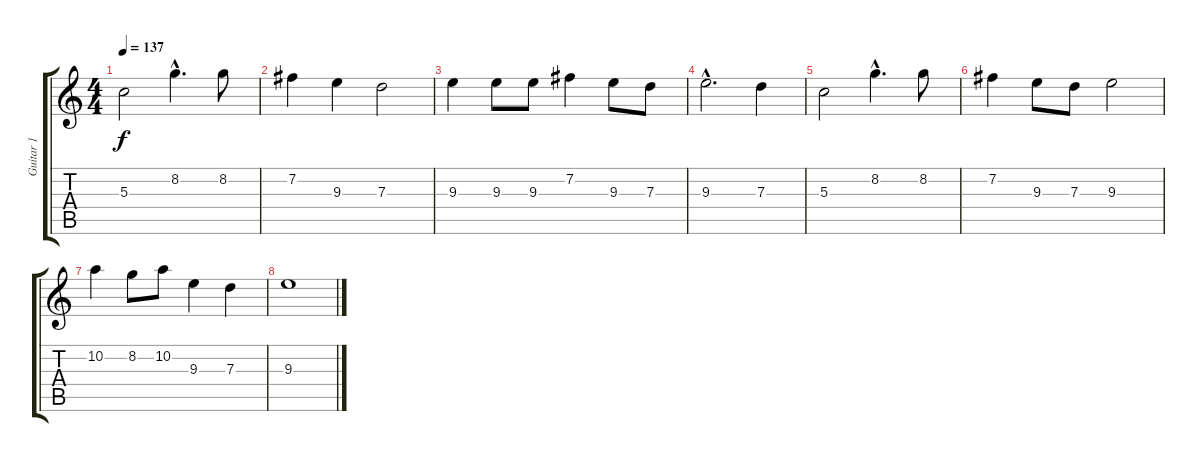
\track ("Guitar 1" "Guitar 1") {instrument acousticguitarsteel}
\staff {score tabs}
\tuning (E4 B3 G3 D3 A2 E2) {hide}
\ts (4 4)
\tempo 137
\clef g2
\ks c
5.3.2{dy f} 8.2{hac}.4{d} 8.2.8 |
7.2.4 9.3.4 7.3.2 |
9.3.4 9.3.8 9.3.8 7.2.4 9.3.8 7.3.8 |
9.3{hac}.2{d} 7.3.4 |
5.3.2 8.2{hac}.4{d} 8.2.8 |
7.2.4 9.3.8 7.3.8 9.3.2 |
10.2.4 8.2.8 10.2.8 9.3.4 7.3.4 |
9.3.1
